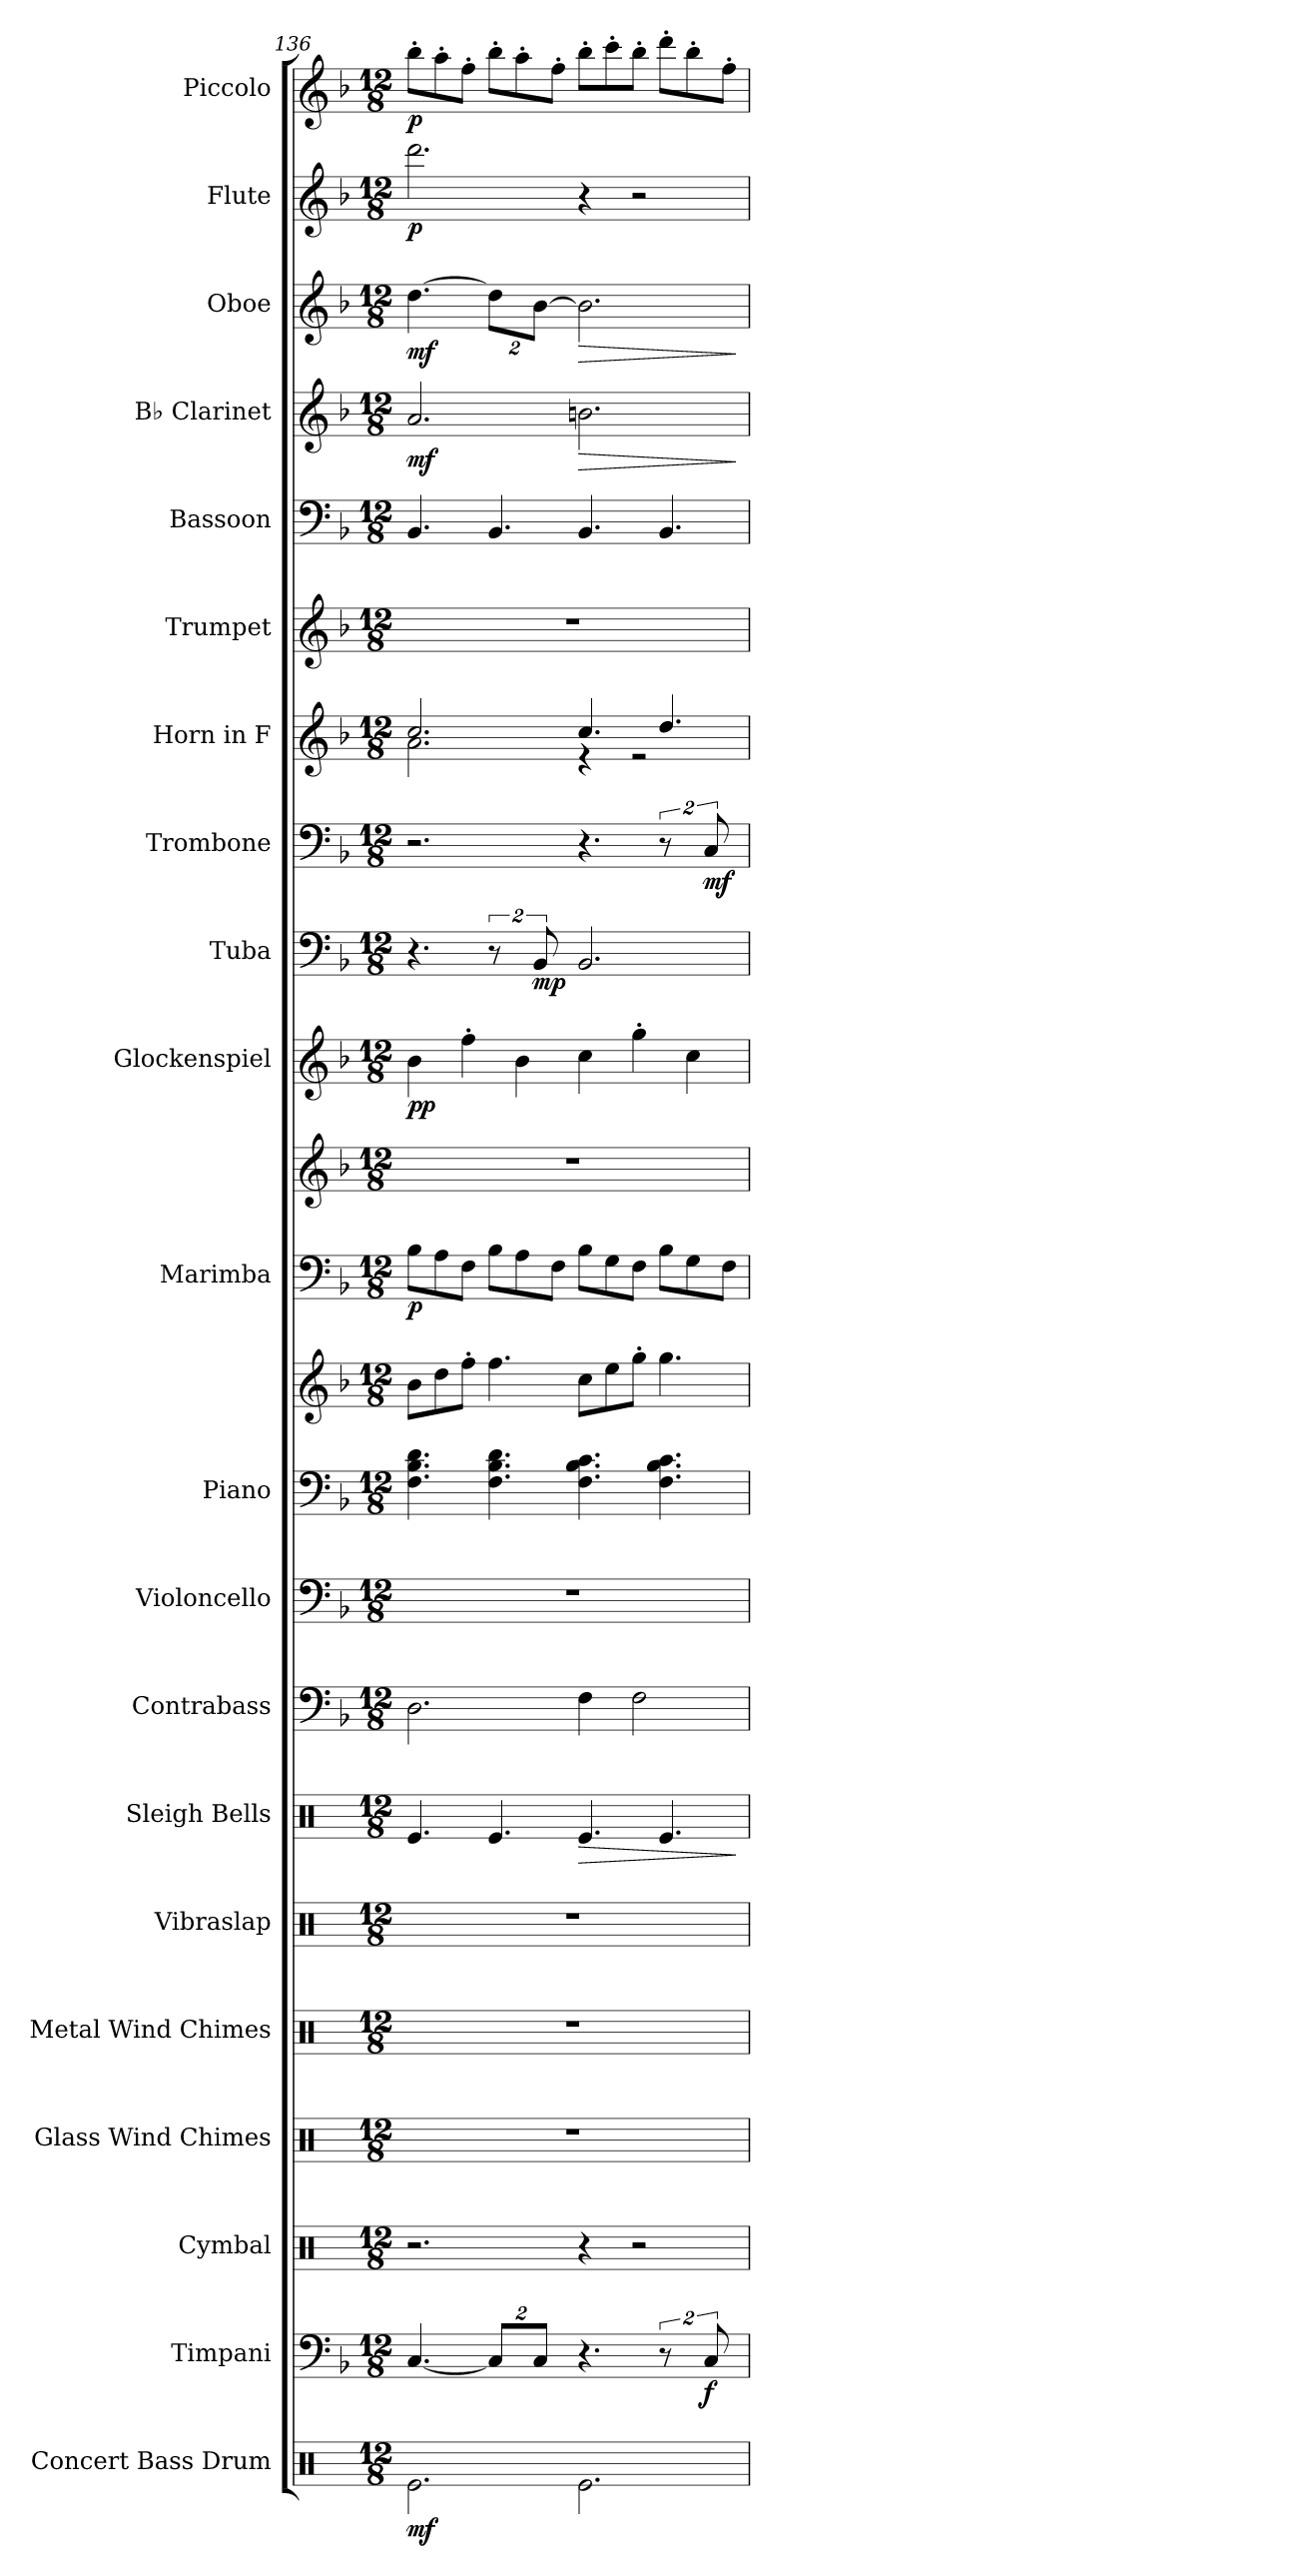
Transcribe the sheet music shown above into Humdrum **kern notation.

**kern	**dynam	**kern	**dynam	**kern	**kern	**kern	**kern	**kern	**dynam	**kern	**kern	**kern	**kern	**kern	**kern	**dynam	**kern	**dynam	**kern	**dynam	**kern	**dynam	**kern	**kern	**kern	**kern	**dynam	**kern	**dynam	**kern	**dynam	**kern	**dynam
*part21	*part21	*part20	*part20	*part19	*part18	*part17	*part16	*part15	*part15	*part14	*part13	*part12	*part12	*part11	*part11	*part11	*part10	*part10	*part9	*part9	*part8	*part8	*part7	*part6	*part5	*part4	*part4	*part3	*part3	*part2	*part2	*part1	*part1
*staff23	*staff23	*staff22	*staff22	*staff21	*staff20	*staff19	*staff18	*staff17	*staff17	*staff16	*staff15	*staff14	*staff13	*staff12	*staff11	*staff11/12	*staff10	*staff10	*staff9	*staff9	*staff8	*staff8	*staff7	*staff6	*staff5	*staff4	*staff4	*staff3	*staff3	*staff2	*staff2	*staff1	*staff1
*I"Concert Bass Drum	*	*I"Timpani	*	*I"Cymbal	*I"Glass Wind Chimes	*I"Metal Wind Chimes	*I"Vibraslap	*I"Sleigh Bells	*	*I"Contrabass	*I"Violoncello	*I"Piano	*	*I"Marimba	*	*	*I"Glockenspiel	*	*I"Tuba	*	*I"Trombone	*	*I"Horn in F	*I"Trumpet	*I"Bassoon	*I"B♭ Clarinet	*	*I"Oboe	*	*I"Flute	*	*I"Piccolo	*
*I'Con. BD	*	*I'Timp.	*	*I'Cym.	*I'Gl. Wn Ch.	*I'Met. Wn Ch.	*I'Vibslp.	*I'Sle. Be.	*	*I'Cb.	*I'Vc.	*I'Pno.	*	*I'Mrm.	*	*	*I'Glock.	*	*I'Tba.	*	*I'Tbn.	*	*	*I'Tpt.	*I'Bsn.	*I'B♭ Cl.	*	*I'Ob.	*	*I'Fl.	*	*I'Picc.	*
*clefX	*	*clefF4	*	*clefX	*clefX	*clefX	*clefX	*clefX	*	*clefF4	*clefF4	*clefF4	*clefG2	*clefF4	*clefG2	*	*clefG2	*	*clefF4	*	*clefF4	*	*clefG2	*clefG2	*clefF4	*clefG2	*	*clefG2	*	*clefG2	*	*clefG2	*
*	*	*	*	*	*	*	*	*	*	*ITrd7c12	*	*	*	*	*	*	*ITrd-14c-24	*	*	*	*	*	*ITrd4c7	*ITrd1c2	*	*ITrd1c2	*	*	*	*	*	*ITrd-7c-12	*
*k[]	*	*k[b-]	*	*k[]	*k[]	*k[]	*k[]	*k[]	*	*k[b-]	*k[b-]	*k[b-]	*k[b-]	*k[b-]	*k[b-]	*	*k[b-]	*	*k[b-]	*	*k[b-]	*	*k[b-e-]	*k[b-e-a-]	*k[b-]	*k[b-e-a-]	*	*k[b-]	*	*k[b-]	*	*k[b-]	*
*M12/8	*	*M12/8	*	*M12/8	*M12/8	*M12/8	*M12/8	*M12/8	*	*M12/8	*M12/8	*M12/8	*M12/8	*M12/8	*M12/8	*	*M12/8	*	*M12/8	*	*M12/8	*	*M12/8	*M12/8	*M12/8	*M12/8	*	*M12/8	*	*M12/8	*	*M12/8	*
=136	=136	=136	=136	=136	=136	=136	=136	=136	=136	=136	=136	=136	=136	=136	=136	=136	=136	=136	=136	=136	=136	=136	=136	=136	=136	=136	=136	=136	=136	=136	=136	=136	=136
*	*	*	*	*	*	*	*	*	*	*	*	*	*	*	*	*	*	*	*	*	*	*	*^	*	*	*	*	*	*	*	*	*	*
!	!LO:DY:b	!	!	!	!	!	!	!	!	!	!	!	!	!	!	!LO:DY:b=2	!	!LO:DY:b	!	!	!	!	!	!	!	!	!	!LO:DY:b	!	!LO:DY:b	!	!LO:DY:b	!	!LO:DY:b
2.Re\	mf	[4.C/	.	2.r	1.r	1.r	1.r	4.Re/	.	2.DD\	1.r	4.F\ 4.B-\ 4.d\	8b-\L	8B-\L	1.r	p	4bbb-\	pp	4.r	.	2.r	.	2.f/	2.d\	1.r	4.BB-/	2.g/	mf	[4.dd\	mf	2.ddd\	p	8bbb-'\L	p
.	.	.	.	.	.	.	.	.	.	.	.	.	8dd\	8A\	.	.	.	.	.	.	.	.	.	.	.	.	.	.	.	.	.	.	8aaa'\	.
.	.	.	.	.	.	.	.	.	.	.	.	.	8ff'\J	8F\J	.	.	4ffff'\	.	.	.	.	.	.	.	.	.	.	.	.	.	.	.	8fff'\J	.
*	*	*Xbrackettup	*	*	*	*	*	*	*	*	*	*	*	*	*	*	*	*	*	*	*	*	*	*	*	*	*	*	*Xbrackettup	*	*	*	*	*
.	.	16%3C/L]	.	.	.	.	.	4.Re/	.	.	.	4.F\ 4.B-\ 4.d\	4.ff\	8B-\L	.	.	.	.	16%3r	.	.	.	.	.	.	4.BB-/	.	.	16%3dd\L]	.	.	.	8bbb-'\L	.
.	.	.	.	.	.	.	.	.	.	.	.	.	.	8A\	.	.	4bbb-\	.	.	.	.	.	.	.	.	.	.	.	.	.	.	.	8aaa'\	.
!	!	!	!	!	!	!	!	!	!	!	!	!	!	!	!	!	!	!	!	!LO:DY:b	!	!	!	!	!	!	!	!	!	!	!	!	!	!
.	.	16%3C/J	.	.	.	.	.	.	.	.	.	.	.	.	.	.	.	.	16%3BB-/	mp	.	.	.	.	.	.	.	.	[16%3b-\J	.	.	.	.	.
.	.	.	.	.	.	.	.	.	.	.	.	.	.	8F\J	.	.	.	.	.	.	.	.	.	.	.	.	.	.	.	.	.	.	8fff'\J	.
!	!	!	!	!	!	!	!	!	!LO:HP:b	!	!	!	!	!	!	!	!	!	!	!	!	!	!	!	!	!	!	!LO:HP:b	!	!LO:HP:b	!	!	!	!
2.Re\	.	4.r	.	4r	.	.	.	4.Re/	>	4FF\	.	4.F\ 4.B-\ 4.c\	8cc\L	8B-\L	.	.	4cccc\	.	2.BB-/	.	4.r	.	4.f/	4r	.	4.BB-/	2.an\	>	2.b-\]	>	4r	.	8bbb-'\L	.
.	.	.	.	.	.	.	.	.	.	.	.	.	8ee\	8G\	.	.	.	.	.	.	.	.	.	.	.	.	.	.	.	.	.	.	8cccc'\	.
.	.	.	.	2r	.	.	.	.	.	2FF\	.	.	8gg'\J	8F\J	.	.	4gggg'\	.	.	.	.	.	.	2r	.	.	.	.	.	.	2r	.	8bbb-'\J	.
*	*	*brackettup	*	*	*	*	*	*	*	*	*	*	*	*	*	*	*	*	*	*	*	*	*	*	*	*	*	*	*	*	*	*	*	*
.	.	16%3r	.	.	.	.	.	4.Re/	.	.	.	4.F\ 4.B-\ 4.c\	4.gg\	8B-\L	.	.	.	.	.	.	16%3r	.	4.g/	.	.	4.BB-/	.	.	.	.	.	.	8dddd'\L	.
.	.	.	.	.	.	.	.	.	.	.	.	.	.	8G\	.	.	4cccc\	.	.	.	.	.	.	.	.	.	.	.	.	.	.	.	8bbb-'\	.
!	!	!	!LO:DY:b	!	!	!	!	!	!	!	!	!	!	!	!	!	!	!	!	!	!	!LO:DY:b	!	!	!	!	!	!	!	!	!	!	!	!
.	.	16%3C/	f	.	.	.	.	.	.	.	.	.	.	.	.	.	.	.	.	.	16%3C/	mf	.	.	.	.	.	.	.	.	.	.	.	.
.	.	.	.	.	.	.	.	.	.	.	.	.	.	8F\J	.	.	.	.	.	.	.	.	.	.	.	.	.	.	.	.	.	.	8fff'\J	.
*	*	*	*	*	*	*	*	*	*	*	*	*	*	*	*	*	*	*	*	*	*	*	*v	*v	*	*	*	*	*	*	*	*	*	*
.	.	.	.	.	.	.	.	.	]	.	.	.	.	.	.	.	.	.	.	.	.	.	.	.	.	.	]	.	]	.	.	.	.
=	=	=	=	=	=	=	=	=	=	=	=	=	=	=	=	=	=	=	=	=	=	=	=	=	=	=	=	=	=	=	=	=	=
*-	*-	*-	*-	*-	*-	*-	*-	*-	*-	*-	*-	*-	*-	*-	*-	*-	*-	*-	*-	*-	*-	*-	*-	*-	*-	*-	*-	*-	*-	*-	*-	*-	*-
